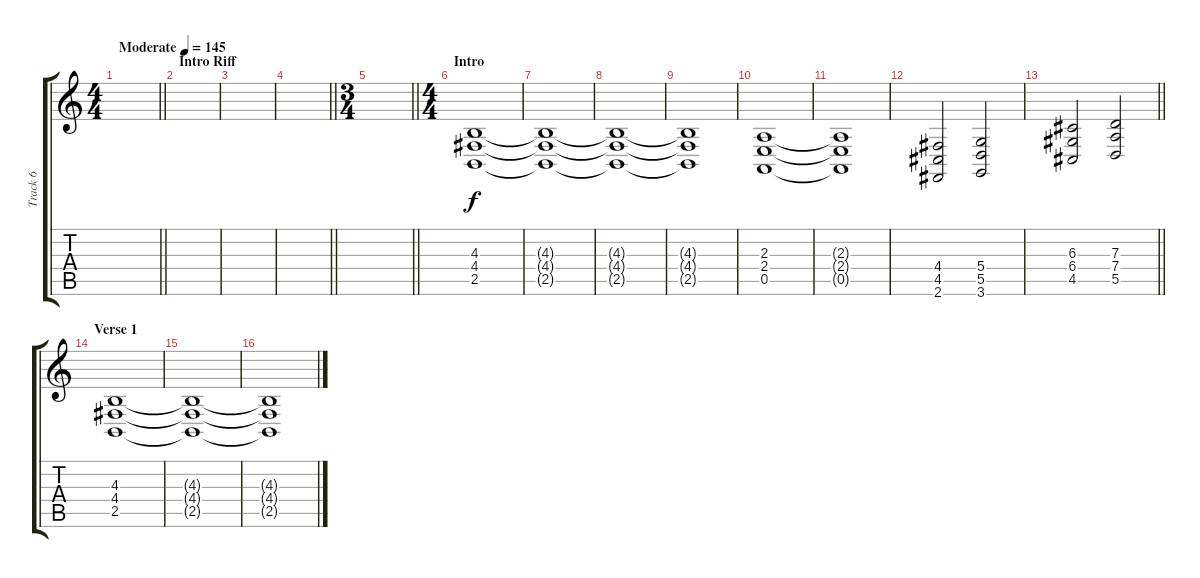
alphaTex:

\track ("Track 6" "Track 6") {instrument choiraahs}
\staff {score tabs}
\tuning (E4 B3 G3 D3 A2 E2) {hide}
\ts (4 4)
\tempo (145 "Moderate")
\clef g2
\barLineRight lightlight
\ks c
|
\section ("" "Intro Riff")
|
|
\barLineRight lightlight
|
\ts (3 4)
\barLineRight lightlight
|
\ts (4 4)
\section ("" "Intro")
(4.3 4.4 2.5).1 |
(4.3{t} 4.4{t} 2.5{t}).1 |
(4.3{t} 4.4{t} 2.5{t}).1 |
(4.3{t} 4.4{t} 2.5{t}).1 |
(2.3 2.4 0.5).1 |
(2.3{t} 2.4{t} 0.5{t}).1 |
(4.4 4.5 2.6).2 (5.4 5.5 3.6).2 |
\barLineRight lightlight
(6.3 6.4 4.5).2 (7.3 7.4 5.5).2 |
\section ("" "Verse 1")
(4.3 4.4 2.5).1 |
(4.3{t} 4.4{t} 2.5{t}).1 |
(4.3{t} 4.4{t} 2.5{t}).1
